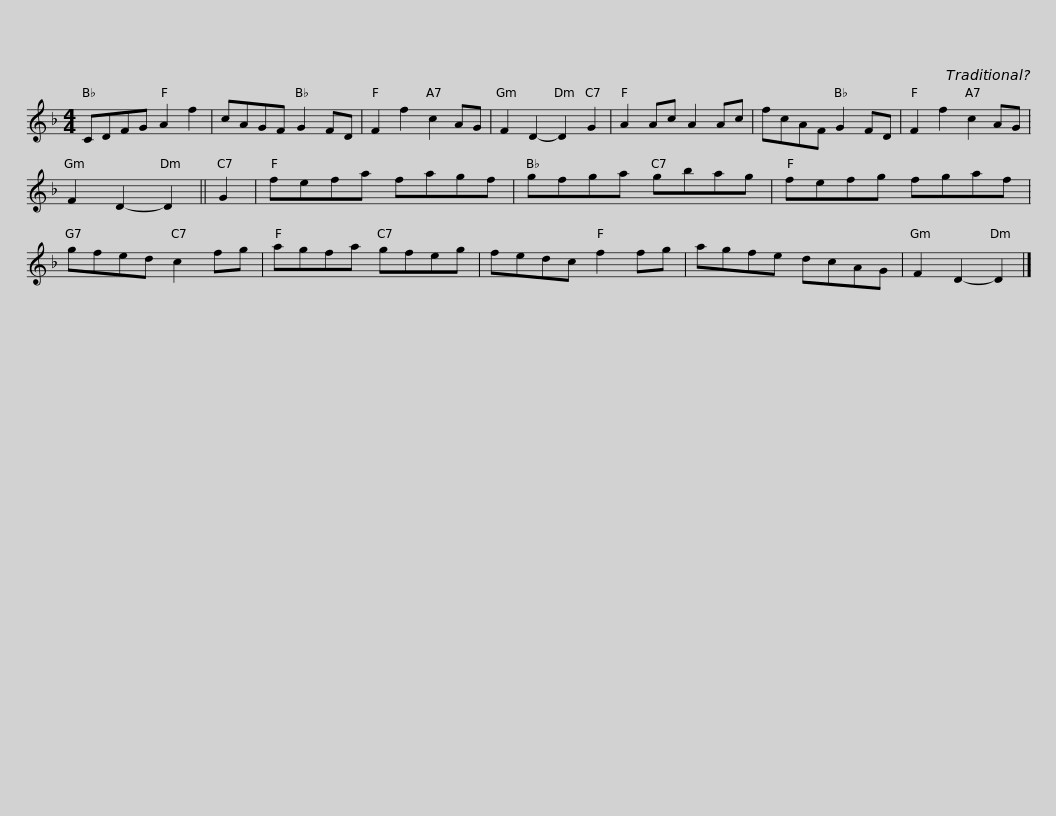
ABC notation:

X:1
L:1/8
M:4/4
I:linebreak $
K:Dmin
V:1 treble
V:1
 CDFG A2 f2 | cAGF G2 FD | F2 f2 c2 AG | F2 D2- D2 G2 | A2 Ac A2 Ac | %5
 fcAF G2 FD | F2 f2 c2 AG |$ F2 D2- D2 || G2 | fefa fagf | %10
 gfga gbag | fefg fgaf | gfed c2 fg |$ agfa gfeg | fedc f2 fg | %15
 agfe dcAG | F2 D2- D2 |] %17
